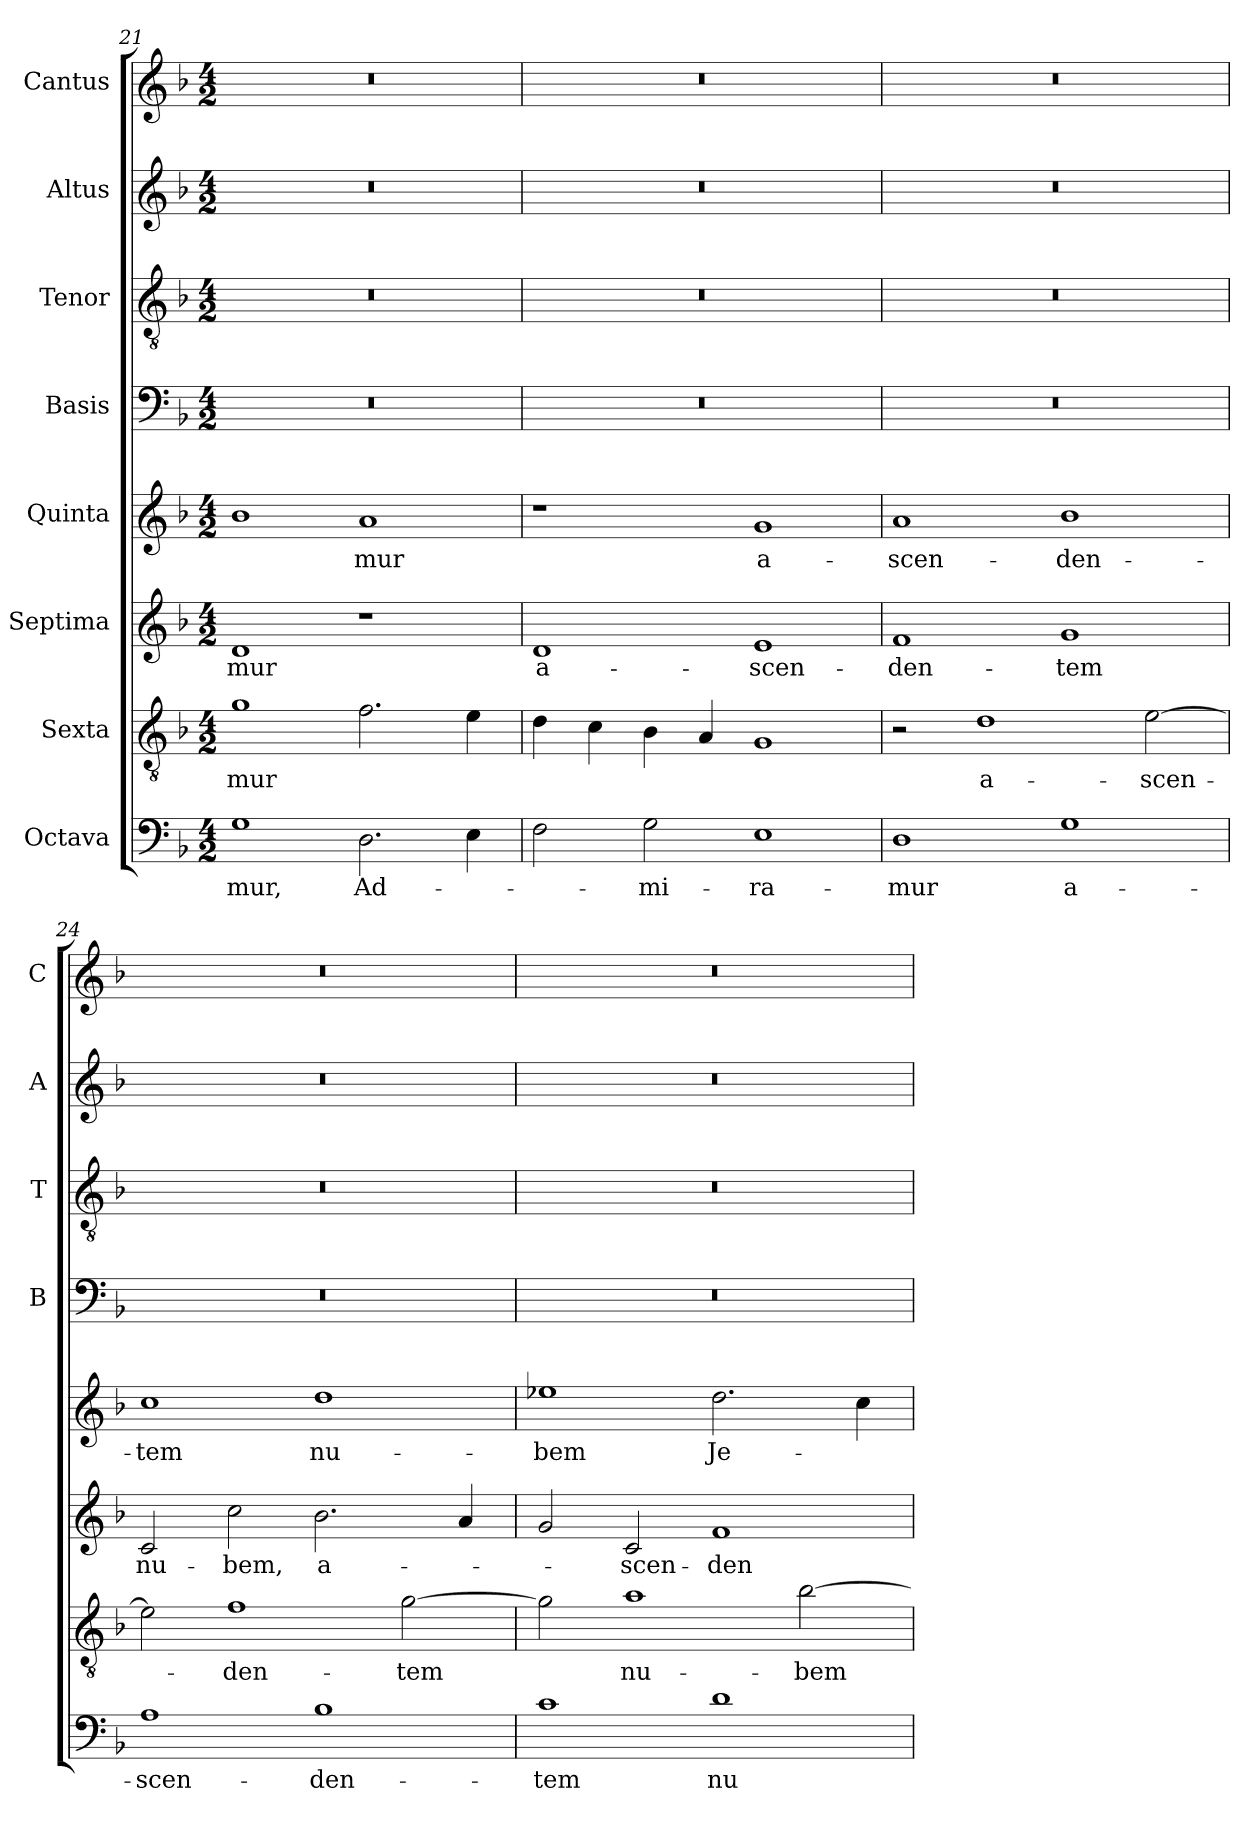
**kern	**text	**kern	**text	**kern	**text	**kern	**text	**kern	**kern	**kern	**kern
*part8	*part8	*part7	*part7	*part6	*part6	*part5	*part5	*part4	*part3	*part2	*part1
*staff8	*staff8	*staff7	*staff7	*staff6	*staff6	*staff5	*staff5	*staff4	*staff3	*staff2	*staff1
*I"Octava	*	*I"Sexta	*	*I"Septima	*	*I"Quinta	*	*I"Basis	*I"Tenor	*I"Altus	*I"Cantus
*	*	*	*	*	*	*	*	*I'B	*I'T	*I'A	*I'C
*clefF4	*	*clefGv2	*	*clefG2	*	*clefG2	*	*clefF4	*clefGv2	*clefG2	*clefG2
*k[b-]	*	*k[b-]	*	*k[b-]	*	*k[b-]	*	*k[b-]	*k[b-]	*k[b-]	*k[b-]
*F:	*	*F:	*	*F:	*	*F:	*	*F:	*F:	*F:	*F:
*M4/2	*	*M4/2	*	*M4/2	*	*M4/2	*	*M4/2	*M4/2	*M4/2	*M4/2
=21	=21	=21	=21	=21	=21	=21	=21	=21	=21	=21	=21
!	!LO:LY:b	!	!LO:LY:b	!	!LO:LY:b	!	!	!	!	!	!
1G	-mur,	1g	-mur	1d	-mur	1b-	.	0r	0r	0r	0r
!	!LO:LY:b	!	!	!	!	!	!LO:LY:b	!	!	!	!
2.D\	Ad-	2.f\	.	1r	.	1a	-mur	.	.	.	.
4E\	.	4e\	.	.	.	.	.	.	.	.	.
=22	=22	=22	=22	=22	=22	=22	=22	=22	=22	=22	=22
!	!	!	!	!	!LO:LY:b	!	!	!	!	!	!
2F\	.	4d\	.	1d	a-	1r	.	0r	0r	0r	0r
.	.	4c\	.	.	.	.	.	.	.	.	.
!	!LO:LY:b	!	!	!	!	!	!	!	!	!	!
2G\	-mi-	4B-\	.	.	.	.	.	.	.	.	.
.	.	4A/	.	.	.	.	.	.	.	.	.
!	!LO:LY:b	!	!	!	!LO:LY:b	!	!LO:LY:b	!	!	!	!
1E	-ra-	1G	.	1e	-scen-	1g	a-	.	.	.	.
=23	=23	=23	=23	=23	=23	=23	=23	=23	=23	=23	=23
!	!LO:LY:b	!	!	!	!LO:LY:b	!	!LO:LY:b	!	!	!	!
1D	-mur	2r	.	1f	-den-	1a	-scen-	0r	0r	0r	0r
!	!	!	!LO:LY:b	!	!	!	!	!	!	!	!
.	.	1d	a-	.	.	.	.	.	.	.	.
!	!LO:LY:b	!	!	!	!LO:LY:b	!	!LO:LY:b	!	!	!	!
1G	a-	.	.	1g	-tem	1b-	-den-	.	.	.	.
!	!	!	!LO:LY:b	!	!	!	!	!	!	!	!
.	.	[2e\	-scen-	.	.	.	.	.	.	.	.
!!LO:PB:g=z
=24	=24	=24	=24	=24	=24	=24	=24	=24	=24	=24	=24
!	!LO:LY:b	!	!	!	!LO:LY:b	!	!LO:LY:b	!	!	!	!
1A	-scen-	2e\]	.	2c/	nu-	1cc	-tem	0r	0r	0r	0r
!	!	!	!LO:LY:b	!	!LO:LY:b	!	!	!	!	!	!
.	.	1f	-den-	2cc\	-bem,	.	.	.	.	.	.
!	!LO:LY:b	!	!	!	!LO:LY:b	!	!LO:LY:b	!	!	!	!
1B-	-den-	.	.	2.b-\	a-	1dd	nu-	.	.	.	.
!	!	!	!LO:LY:b	!	!	!	!	!	!	!	!
.	.	[2g\	-tem	.	.	.	.	.	.	.	.
.	.	.	.	4a/	.	.	.	.	.	.	.
=25	=25	=25	=25	=25	=25	=25	=25	=25	=25	=25	=25
!	!LO:LY:b	!	!	!	!	!	!LO:LY:b	!	!	!	!
1c	-tem	2g\]	.	2g/	.	1ee-X	-bem	0r	0r	0r	0r
!	!	!	!LO:LY:b	!	!LO:LY:b	!	!	!	!	!	!
.	.	1a	nu-	2c/	-scen-	.	.	.	.	.	.
!	!LO:LY:b	!	!	!	!LO:LY:b	!	!LO:LY:b	!	!	!	!
1d	nu-	.	.	1f	-den-	2.dd\	Je-	.	.	.	.
!	!	!	!LO:LY:b	!	!	!	!	!	!	!	!
.	.	[2b-\	-bem	.	.	.	.	.	.	.	.
.	.	.	.	.	.	4cc\	.	.	.	.	.
=	=	=	=	=	=	=	=	=	=	=	=
*-	*-	*-	*-	*-	*-	*-	*-	*-	*-	*-	*-
